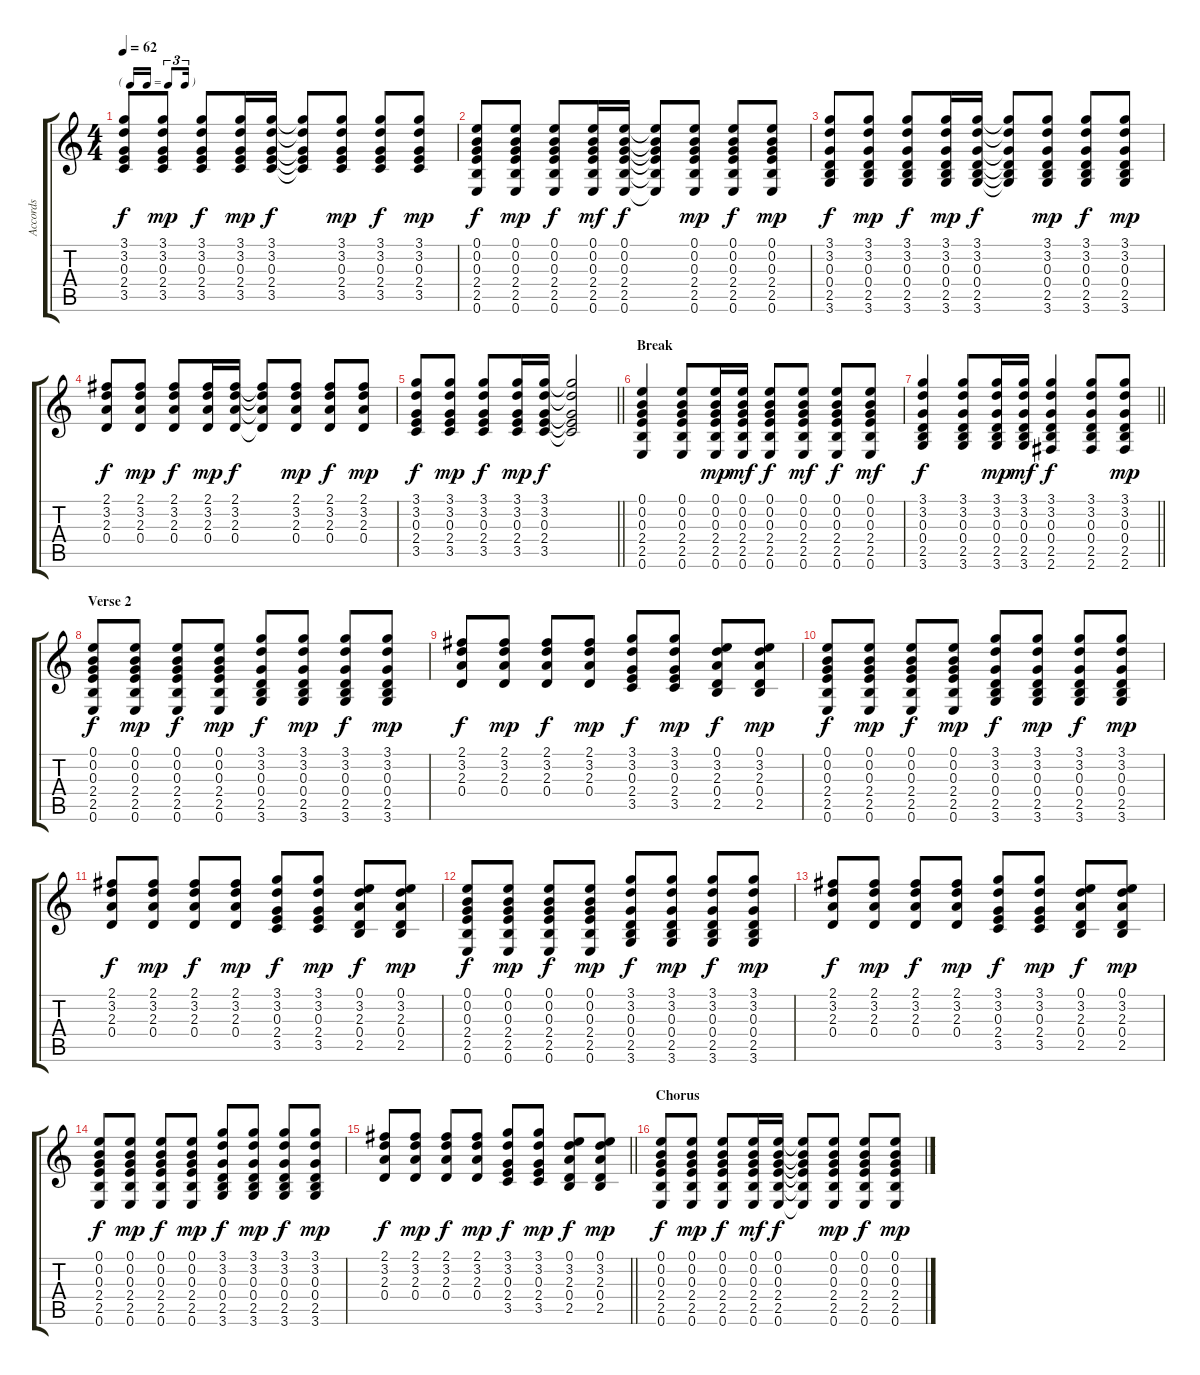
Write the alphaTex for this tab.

\track ("Accords" "Accords") {instrument acousticguitarsteel}
\staff {score tabs}
\tuning (E4 B3 G3 D3 A2 E2) {hide}
\ts (4 4)
\tf triplet16th
\tempo 62
\clef g2
\ks c
(3.1 3.2 0.3 2.4 3.5).8{dy f} (3.1 3.2 0.3 2.4 3.5).8{dy mp} (3.1 3.2 0.3 2.4 3.5).8{dy f} (3.1 3.2 0.3 2.4 3.5).16{dy mp} (3.1 3.2 0.3 2.4 3.5).16{dy f} (3.1{t} 3.2{t} 0.3{t} 2.4{t} 3.5{t}).8 (3.1 3.2 0.3 2.4 3.5).8{dy mp} (3.1 3.2 0.3 2.4 3.5).8{dy f} (3.1 3.2 0.3 2.4 3.5).8{dy mp} |
(0.1 0.2 0.3 2.4 2.5 0.6).8{dy f} (0.1 0.2 0.3 2.4 2.5 0.6).8{dy mp} (0.1 0.2 0.3 2.4 2.5 0.6).8{dy f} (0.1 0.2 0.3 2.4 2.5 0.6).16{dy mf} (0.1 0.2 0.3 2.4 2.5 0.6).16{dy f} (0.1{t} 0.2{t} 0.3{t} 2.4{t} 2.5{t} 0.6{t}).8 (0.1 0.2 0.3 2.4 2.5 0.6).8{dy mp} (0.1 0.2 0.3 2.4 2.5 0.6).8{dy f} (0.1 0.2 0.3 2.4 2.5 0.6).8{dy mp} |
(3.1 3.2 0.3 0.4 2.5 3.6).8{dy f} (3.1 3.2 0.3 0.4 2.5 3.6).8{dy mp} (3.1 3.2 0.3 0.4 2.5 3.6).8{dy f} (3.1 3.2 0.3 0.4 2.5 3.6).16{dy mp} (3.1 3.2 0.3 0.4 2.5 3.6).16{dy f} (3.1{t} 3.2{t} 0.3{t} 0.4{t} 2.5{t} 3.6{t}).8 (3.1 3.2 0.3 0.4 2.5 3.6).8{dy mp} (3.1 3.2 0.3 0.4 2.5 3.6).8{dy f} (3.1 3.2 0.3 0.4 2.5 3.6).8{dy mp} |
(2.1 3.2 2.3 0.4).8{dy f} (2.1 3.2 2.3 0.4).8{dy mp} (2.1 3.2 2.3 0.4).8{dy f} (2.1 3.2 2.3 0.4).16{dy mp} (2.1 3.2 2.3 0.4).16{dy f} (2.1{t} 3.2{t} 2.3{t} 0.4{t}).8 (2.1 3.2 2.3 0.4).8{dy mp} (2.1 3.2 2.3 0.4).8{dy f} (2.1 3.2 2.3 0.4).8{dy mp} |
\barLineRight lightlight
(3.1 3.2 0.3 2.4 3.5).8{dy f} (3.1 3.2 0.3 2.4 3.5).8{dy mp} (3.1 3.2 0.3 2.4 3.5).8{dy f} (3.1 3.2 0.3 2.4 3.5).16{dy mp} (3.1 3.2 0.3 2.4 3.5).16{dy f} (3.1{t} 3.2{t} 0.3{t} 2.4{t} 3.5{t}).2 |
\section ("" "Break")
(0.1 0.2 0.3 2.4 2.5 0.6).4 (0.1 0.2 0.3 2.4 2.5 0.6).8 (0.1 0.2 0.3 2.4 2.5 0.6).16{dy mp} (0.1 0.2 0.3 2.4 2.5 0.6).16{dy mf} (0.1 0.2 0.3 2.4 2.5 0.6).8{dy f} (0.1 0.2 0.3 2.4 2.5 0.6).8{dy mf} (0.1 0.2 0.3 2.4 2.5 0.6).8{dy f} (0.1 0.2 0.3 2.4 2.5 0.6).8{dy mf} |
\barLineRight lightlight
(3.1 3.2 0.3 0.4 2.5 3.6).4{dy f} (3.1 3.2 0.3 0.4 2.5 3.6).8 (3.1 3.2 0.3 0.4 2.5 3.6).16{dy mp} (3.1 3.2 0.3 0.4 2.5 3.6).16{dy mf} (3.1 3.2 0.3 0.4 2.5 2.6).4{dy f} (3.1 3.2 0.3 0.4 2.5 2.6).8 (3.1 3.2 0.3 0.4 2.5 2.6).8{dy mp} |
\section ("" "Verse 2")
(0.1 0.2 0.3 2.4 2.5 0.6).8{dy f} (0.1 0.2 0.3 2.4 2.5 0.6).8{dy mp} (0.1 0.2 0.3 2.4 2.5 0.6).8{dy f} (0.1 0.2 0.3 2.4 2.5 0.6).8{dy mp} (3.1 3.2 0.3 0.4 2.5 3.6).8{dy f} (3.1 3.2 0.3 0.4 2.5 3.6).8{dy mp} (3.1 3.2 0.3 0.4 2.5 3.6).8{dy f} (3.1 3.2 0.3 0.4 2.5 3.6).8{dy mp} |
(2.1 3.2 2.3 0.4).8{dy f} (2.1 3.2 2.3 0.4).8{dy mp} (2.1 3.2 2.3 0.4).8{dy f} (2.1 3.2 2.3 0.4).8{dy mp} (3.1 3.2 0.3 2.4 3.5).8{dy f} (3.1 3.2 0.3 2.4 3.5).8{dy mp} (0.1 3.2 2.3 0.4 2.5).8{dy f} (0.1 3.2 2.3 0.4 2.5).8{dy mp} |
(0.1 0.2 0.3 2.4 2.5 0.6).8{dy f} (0.1 0.2 0.3 2.4 2.5 0.6).8{dy mp} (0.1 0.2 0.3 2.4 2.5 0.6).8{dy f} (0.1 0.2 0.3 2.4 2.5 0.6).8{dy mp} (3.1 3.2 0.3 0.4 2.5 3.6).8{dy f} (3.1 3.2 0.3 0.4 2.5 3.6).8{dy mp} (3.1 3.2 0.3 0.4 2.5 3.6).8{dy f} (3.1 3.2 0.3 0.4 2.5 3.6).8{dy mp} |
(2.1 3.2 2.3 0.4).8{dy f} (2.1 3.2 2.3 0.4).8{dy mp} (2.1 3.2 2.3 0.4).8{dy f} (2.1 3.2 2.3 0.4).8{dy mp} (3.1 3.2 0.3 2.4 3.5).8{dy f} (3.1 3.2 0.3 2.4 3.5).8{dy mp} (0.1 3.2 2.3 0.4 2.5).8{dy f} (0.1 3.2 2.3 0.4 2.5).8{dy mp} |
(0.1 0.2 0.3 2.4 2.5 0.6).8{dy f} (0.1 0.2 0.3 2.4 2.5 0.6).8{dy mp} (0.1 0.2 0.3 2.4 2.5 0.6).8{dy f} (0.1 0.2 0.3 2.4 2.5 0.6).8{dy mp} (3.1 3.2 0.3 0.4 2.5 3.6).8{dy f} (3.1 3.2 0.3 0.4 2.5 3.6).8{dy mp} (3.1 3.2 0.3 0.4 2.5 3.6).8{dy f} (3.1 3.2 0.3 0.4 2.5 3.6).8{dy mp} |
(2.1 3.2 2.3 0.4).8{dy f} (2.1 3.2 2.3 0.4).8{dy mp} (2.1 3.2 2.3 0.4).8{dy f} (2.1 3.2 2.3 0.4).8{dy mp} (3.1 3.2 0.3 2.4 3.5).8{dy f} (3.1 3.2 0.3 2.4 3.5).8{dy mp} (0.1 3.2 2.3 0.4 2.5).8{dy f} (0.1 3.2 2.3 0.4 2.5).8{dy mp} |
(0.1 0.2 0.3 2.4 2.5 0.6).8{dy f} (0.1 0.2 0.3 2.4 2.5 0.6).8{dy mp} (0.1 0.2 0.3 2.4 2.5 0.6).8{dy f} (0.1 0.2 0.3 2.4 2.5 0.6).8{dy mp} (3.1 3.2 0.3 0.4 2.5 3.6).8{dy f} (3.1 3.2 0.3 0.4 2.5 3.6).8{dy mp} (3.1 3.2 0.3 0.4 2.5 3.6).8{dy f} (3.1 3.2 0.3 0.4 2.5 3.6).8{dy mp} |
\barLineRight lightlight
(2.1 3.2 2.3 0.4).8{dy f} (2.1 3.2 2.3 0.4).8{dy mp} (2.1 3.2 2.3 0.4).8{dy f} (2.1 3.2 2.3 0.4).8{dy mp} (3.1 3.2 0.3 2.4 3.5).8{dy f} (3.1 3.2 0.3 2.4 3.5).8{dy mp} (0.1 3.2 2.3 0.4 2.5).8{dy f} (0.1 3.2 2.3 0.4 2.5).8{dy mp} |
\section ("" "Chorus")
(0.1 0.2 0.3 2.4 2.5 0.6).8{dy f} (0.1 0.2 0.3 2.4 2.5 0.6).8{dy mp} (0.1 0.2 0.3 2.4 2.5 0.6).8{dy f} (0.1 0.2 0.3 2.4 2.5 0.6).16{dy mf} (0.1 0.2 0.3 2.4 2.5 0.6).16{dy f} (0.1{t} 0.2{t} 0.3{t} 2.4{t} 2.5{t} 0.6{t}).8 (0.1 0.2 0.3 2.4 2.5 0.6).8{dy mp} (0.1 0.2 0.3 2.4 2.5 0.6).8{dy f} (0.1 0.2 0.3 2.4 2.5 0.6).8{dy mp}
